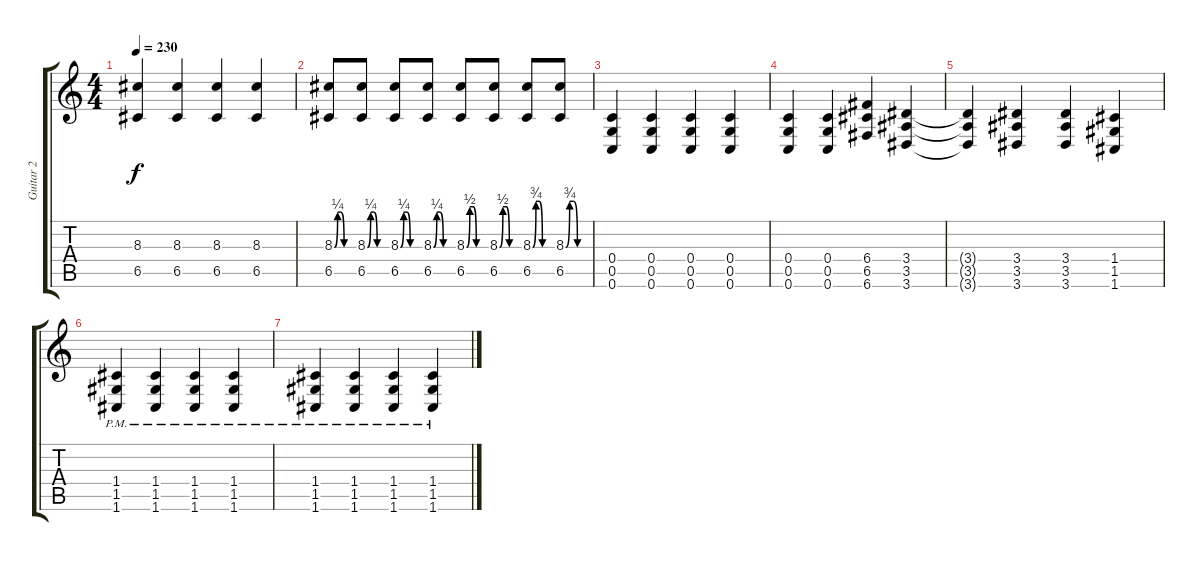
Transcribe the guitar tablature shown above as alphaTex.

\track ("Guitar 2" "Guitar 2") {instrument distortionguitar}
\staff {score tabs}
\tuning (D4 A3 F3 C3 G2 C2) {hide}
\ts (4 4)
\tempo 230
\clef g2
\ks c
(8.3 6.5).4{dy f} (8.3 6.5).4 (8.3 6.5).4 (8.3 6.5).4 |
(8.3{be (custom 0 0 10 1 20 1 30 0 60 0)} 6.5).8 (8.3{be (custom 0 0 10 1 20 1 30 0 60 0)} 6.5).8 (8.3{be (custom 0 0 10 1 20 1 30 0 60 0)} 6.5).8 (8.3{be (custom 0 0 10 1 20 1 30 0 60 0)} 6.5).8 (8.3{be (custom 0 0 10 2 20 2 30 0 60 0)} 6.5).8 (8.3{be (custom 0 0 10 2 20 2 30 0 60 0)} 6.5).8 (8.3{be (custom 0 0 10 3 20 3 30 0 60 0)} 6.5).8 (8.3{be (custom 0 0 10 3 20 3 30 0 60 0)} 6.5).8 |
(0.4 0.5 0.6).4 (0.4 0.5 0.6).4 (0.4 0.5 0.6).4 (0.4 0.5 0.6).4 |
(0.4 0.5 0.6).4 (0.4 0.5 0.6).4 (6.4 6.5 6.6).4 (3.4 3.5 3.6).4 |
(3.4{t} 3.5{t} 3.6{t}).4 (3.4 3.5 3.6).4 (3.4 3.5 3.6).4 (1.4 1.5 1.6).4 |
(1.4{pm} 1.5{pm} 1.6{pm}).4 (1.4{pm} 1.5{pm} 1.6{pm}).4 (1.4{pm} 1.5{pm} 1.6{pm}).4 (1.4{pm} 1.5{pm} 1.6{pm}).4 |
(1.4{pm} 1.5{pm} 1.6{pm}).4 (1.4{pm} 1.5{pm} 1.6{pm}).4 (1.4{pm} 1.5{pm} 1.6{pm}).4 (1.4{pm} 1.5{pm} 1.6{pm}).4
